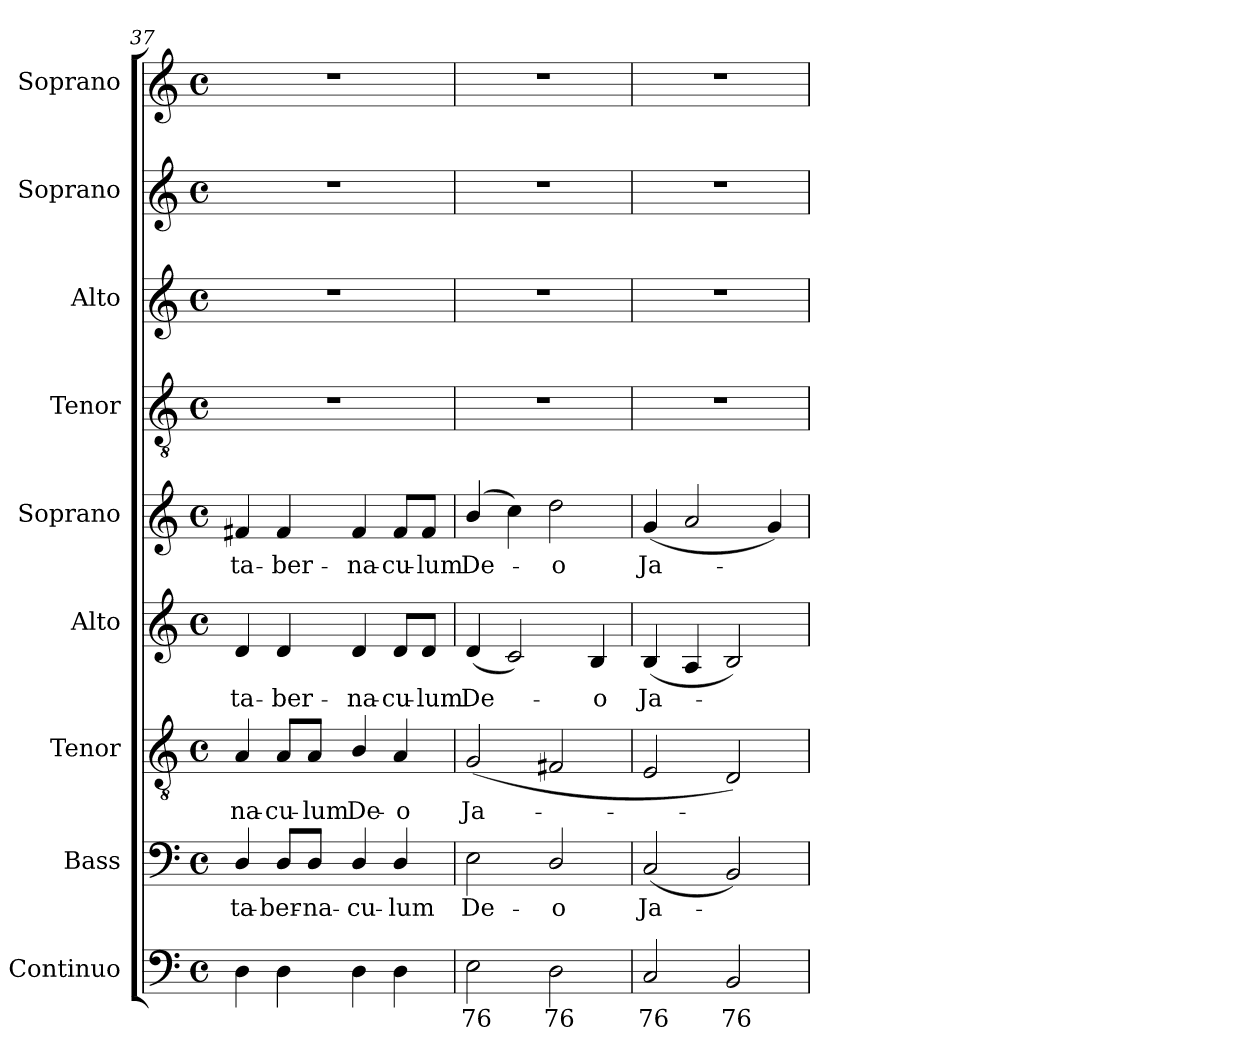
**kern	**text	**kern	**text	**kern	**text	**kern	**text	**kern	**text	**kern	**kern	**kern	**kern
*part9	*part9	*part8	*part8	*part7	*part7	*part6	*part6	*part5	*part5	*part4	*part3	*part2	*part1
*staff9	*staff9	*staff8	*staff8	*staff7	*staff7	*staff6	*staff6	*staff5	*staff5	*staff4	*staff3	*staff2	*staff1
*I"Continuo	*	*I"Bass	*	*I"Tenor	*	*I"Alto	*	*I"Soprano	*	*I"Tenor	*I"Alto	*I"Soprano	*I"Soprano
*I'Cont.	*	*I'B.	*	*I'T.	*	*I'A.	*	*I'S.	*	*I'T.	*I'A.	*I'S.	*I'S.
*clefF4	*	*clefF4	*	*clefGv2	*	*clefG2	*	*clefG2	*	*clefGv2	*clefG2	*clefG2	*clefG2
*	*	*	*	*ITrd7c12	*	*	*	*	*	*ITrd7c12	*	*	*
*k[]	*	*k[]	*	*k[]	*	*k[]	*	*k[]	*	*k[]	*k[]	*k[]	*k[]
*C:	*	*C:	*	*C:	*	*C:	*	*C:	*	*C:	*C:	*C:	*C:
*M4/4	*	*M4/4	*	*M4/4	*	*M4/4	*	*M4/4	*	*M4/4	*M4/4	*M4/4	*M4/4
*met(c)	*	*met(c)	*	*met(c)	*	*met(c)	*	*met(c)	*	*met(c)	*met(c)	*met(c)	*met(c)
=37	=37	=37	=37	=37	=37	=37	=37	=37	=37	=37	=37	=37	=37
!	!	!	!LO:LY:b:color=#000000	!	!	!	!	!	!	!	!	!	!
!	!	!	!	!	!LO:LY:b:color=#000000	!	!	!	!	!	!	!	!
!	!	!	!	!	!	!	!LO:LY:b:color=#000000	!	!	!	!	!	!
!	!	!	!	!	!	!	!	!	!LO:LY:b:color=#000000	!	!	!	!
4Di\	.	4Di/	ta-	4AAi/	-na-	4di/	ta-	4f#Xi/	ta-	1r	1r	1r	1r
!	!	!	!LO:LY:b:color=#000000	!	!	!	!	!	!	!	!	!	!
!	!	!	!	!	!LO:LY:b:color=#000000	!	!	!	!	!	!	!	!
!	!	!	!	!	!	!	!LO:LY:b:color=#000000	!	!	!	!	!	!
!	!	!	!	!	!	!	!	!	!LO:LY:b:color=#000000	!	!	!	!
4Di\	.	8Di/L	-ber-	8AAi/L	-cu-	4di/	-ber-	4f#i/	-ber-	.	.	.	.
!	!	!	!LO:LY:b:color=#000000	!	!	!	!	!	!	!	!	!	!
!	!	!	!	!	!LO:LY:b:color=#000000	!	!	!	!	!	!	!	!
.	.	8Di/J	-na-	8AAi/J	-lum	.	.	.	.	.	.	.	.
!	!	!	!LO:LY:b:color=#000000	!	!	!	!	!	!	!	!	!	!
!	!	!	!	!	!LO:LY:b:color=#000000	!	!	!	!	!	!	!	!
!	!	!	!	!	!	!	!LO:LY:b:color=#000000	!	!	!	!	!	!
!	!	!	!	!	!	!	!	!	!LO:LY:b:color=#000000	!	!	!	!
4Di\	.	4Di/	-cu-	4BBi/	De-	4di/	-na-	4f#i/	-na-	.	.	.	.
!	!	!	!LO:LY:b:color=#000000	!	!	!	!	!	!	!	!	!	!
!	!	!	!	!	!LO:LY:b:color=#000000	!	!	!	!	!	!	!	!
!	!	!	!	!	!	!	!LO:LY:b:color=#000000	!	!	!	!	!	!
!	!	!	!	!	!	!	!	!	!LO:LY:b:color=#000000	!	!	!	!
4Di\	.	4Di/	-lum	4AAi/	-o	8di/L	-cu-	8f#i/L	-cu-	.	.	.	.
!	!	!	!	!	!	!	!LO:LY:b:color=#000000	!	!	!	!	!	!
!	!	!	!	!	!	!	!	!	!LO:LY:b:color=#000000	!	!	!	!
.	.	.	.	.	.	8di/J	-lum	8f#i/J	-lum	.	.	.	.
=38	=38	=38	=38	=38	=38	=38	=38	=38	=38	=38	=38	=38	=38
!	!LO:LY:b:color=#000000	!	!	!	!	!	!	!	!	!	!	!	!
!	!	!	!LO:LY:b:color=#000000	!	!	!	!	!	!	!	!	!	!
!	!	!	!	!	!LO:LY:b:color=#000000	!	!	!	!	!	!	!	!
!	!	!	!	!	!	!	!LO:LY:b:color=#000000	!	!	!	!	!	!
!	!	!	!	!	!	!	!	!	!LO:LY:b:color=#000000	!	!	!	!
2Ei\	76	2Ei\	De-	(2GGi/	Ja-	(4di/	De-	(4bi/	De-	1r	1r	1r	1r
.	.	.	.	.	.	2ci/)	.	4cci\)	.	.	.	.	.
!	!LO:LY:b:color=#000000	!	!	!	!	!	!	!	!	!	!	!	!
!	!	!	!LO:LY:b:color=#000000	!	!	!	!	!	!	!	!	!	!
!	!	!	!	!	!	!	!	!	!LO:LY:b:color=#000000	!	!	!	!
2Di\	76	2Di/	-o	2FF#Xi/	.	.	.	2ddi\	-o	.	.	.	.
!	!	!	!	!	!	!	!LO:LY:b:color=#000000	!	!	!	!	!	!
.	.	.	.	.	.	4Bi/	-o	.	.	.	.	.	.
!!LO:PB:g=z
=39	=39	=39	=39	=39	=39	=39	=39	=39	=39	=39	=39	=39	=39
!	!LO:LY:b:color=#000000	!	!	!	!	!	!	!	!	!	!	!	!
!	!	!	!LO:LY:b:color=#000000	!	!	!	!	!	!	!	!	!	!
!	!	!	!	!	!	!	!LO:LY:b:color=#000000	!	!	!	!	!	!
!	!	!	!	!	!	!	!	!	!LO:LY:b:color=#000000	!	!	!	!
2Ci/	76	(2Ci/	Ja-	2EEi/	.	(4Bi/	Ja-	(4gi/	Ja-	1r	1r	1r	1r
.	.	.	.	.	.	4Ai/	.	2ai/	.	.	.	.	.
!	!LO:LY:b:color=#000000	!	!	!	!	!	!	!	!	!	!	!	!
2BBi/	76	2BBi/)	.	2DDi/)	.	2Bi/)	.	.	.	.	.	.	.
.	.	.	.	.	.	.	.	4gi/)	.	.	.	.	.
=	=	=	=	=	=	=	=	=	=	=	=	=	=
*-	*-	*-	*-	*-	*-	*-	*-	*-	*-	*-	*-	*-	*-
